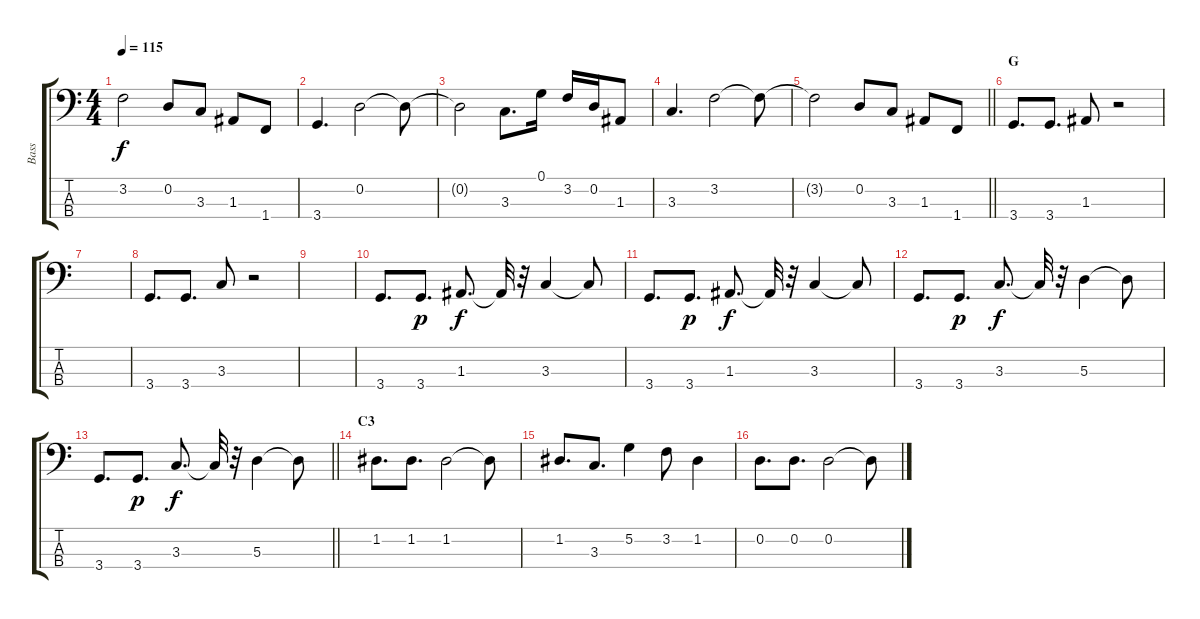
\track ("Bass" "Bass") {instrument electricbassfinger}
\staff {score tabs}
\tuning (G2 D2 A1 E1) {hide}
\ts (4 4)
\tempo 115
\clef f4
\ks c
3.2{t}.2{dy f} 0.2.8 3.3.8 1.3.8 1.4.8 |
3.4.4{d} 0.2.2 0.2{t}.8 |
0.2{t}.2 3.3.8{d} 0.1.16 3.2.16 0.2.16 1.3.8 |
3.3.4{d} 3.2.2 3.2{t}.8 |
\barLineRight lightlight
3.2{t}.2 0.2.8 3.3.8 1.3.8 1.4.8 |
\section ("" "G")
3.4.8{d} 3.4.8{d} 1.3.8 r.2 |
|
3.4.8{d} 3.4.8{d} 3.3.8 r.2 |
|
3.4.8{d} 3.4.8{d dy p} 1.3.8{d dy f} 1.3{t}.32 r.32 3.3.4 3.3{t}.8 |
3.4.8{d} 3.4.8{d dy p} 1.3.8{d dy f} 1.3{t}.32 r.32 3.3.4 3.3{t}.8 |
3.4.8{d} 3.4.8{d dy p} 3.3.8{d dy f} 3.3{t}.32 r.32 5.3.4 5.3{t}.8 |
\barLineRight lightlight
3.4.8{d} 3.4.8{d dy p} 3.3.8{d dy f} 3.3{t}.32 r.32 5.3.4 5.3{t}.8 |
\section ("" "C3")
1.2.8{d} 1.2.8{d} 1.2.2 1.2{t}.8 |
1.2.8{d} 3.3.8{d} 5.2.4 3.2.8 1.2.4 |
0.2.8{d} 0.2.8{d} 0.2.2 0.2{t}.8
